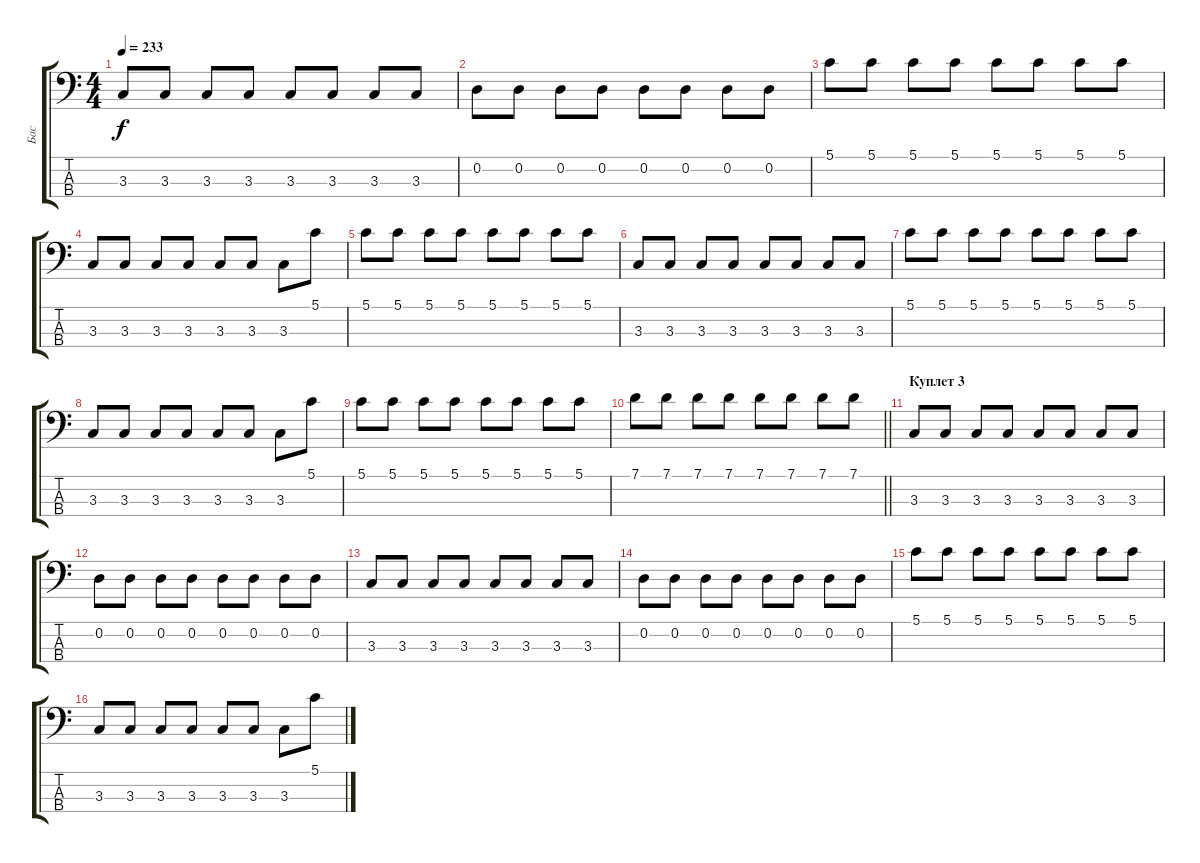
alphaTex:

\track ("Бас" "Бас") {instrument electricbassfinger}
\staff {score tabs}
\tuning (G2 D2 A1 E1) {hide}
\ts (4 4)
\tempo 233
\clef f4
\ks c
3.3.8{dy f} 3.3.8 3.3.8 3.3.8 3.3.8 3.3.8 3.3.8 3.3.8 |
0.2.8 0.2.8 0.2.8 0.2.8 0.2.8 0.2.8 0.2.8 0.2.8 |
5.1.8 5.1.8 5.1.8 5.1.8 5.1.8 5.1.8 5.1.8 5.1.8 |
3.3.8 3.3.8 3.3.8 3.3.8 3.3.8 3.3.8 3.3.8 5.1.8 |
5.1.8 5.1.8 5.1.8 5.1.8 5.1.8 5.1.8 5.1.8 5.1.8 |
3.3.8 3.3.8 3.3.8 3.3.8 3.3.8 3.3.8 3.3.8 3.3.8 |
5.1.8 5.1.8 5.1.8 5.1.8 5.1.8 5.1.8 5.1.8 5.1.8 |
3.3.8 3.3.8 3.3.8 3.3.8 3.3.8 3.3.8 3.3.8 5.1.8 |
5.1.8 5.1.8 5.1.8 5.1.8 5.1.8 5.1.8 5.1.8 5.1.8 |
\barLineRight lightlight
7.1.8 7.1.8 7.1.8 7.1.8 7.1.8 7.1.8 7.1.8 7.1.8 |
\section ("" "Куплет 3")
3.3.8 3.3.8 3.3.8 3.3.8 3.3.8 3.3.8 3.3.8 3.3.8 |
0.2.8 0.2.8 0.2.8 0.2.8 0.2.8 0.2.8 0.2.8 0.2.8 |
3.3.8 3.3.8 3.3.8 3.3.8 3.3.8 3.3.8 3.3.8 3.3.8 |
0.2.8 0.2.8 0.2.8 0.2.8 0.2.8 0.2.8 0.2.8 0.2.8 |
5.1.8 5.1.8 5.1.8 5.1.8 5.1.8 5.1.8 5.1.8 5.1.8 |
3.3.8 3.3.8 3.3.8 3.3.8 3.3.8 3.3.8 3.3.8 5.1.8
